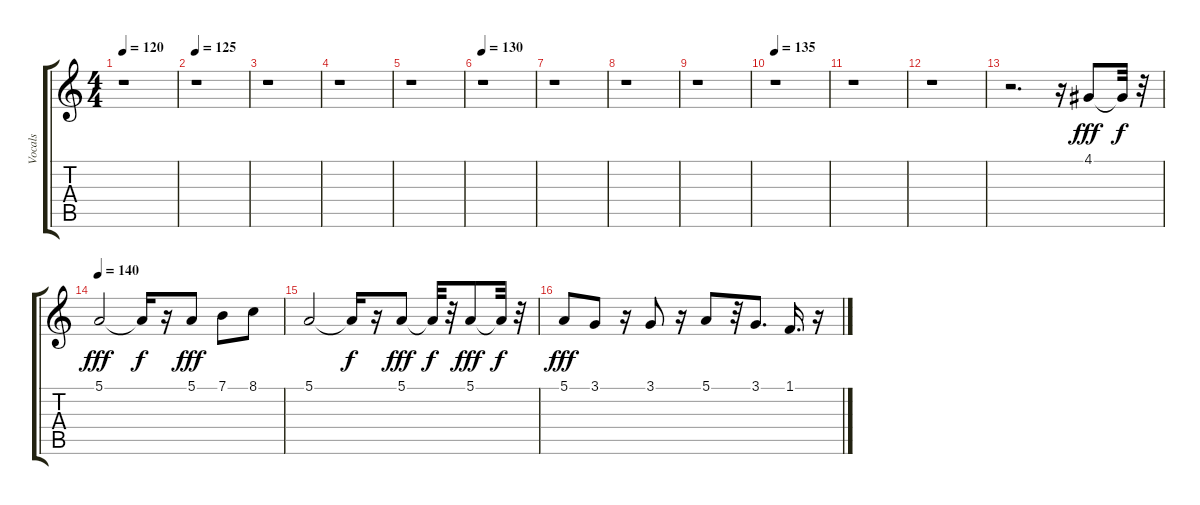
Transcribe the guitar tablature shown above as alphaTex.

\track ("Vocals" "Vocals") {instrument lead6voice}
\staff {score tabs}
\tuning (E4 B3 G3 D3 A2 E2) {hide}
\ts (4 4)
\tempo 120
\clef g2
\ks c
r.1{dy f} |
\tempo 125
r.1 |
r.1 |
r.1 |
r.1 |
\tempo 130
r.1 |
r.1 |
r.1 |
r.1 |
\tempo 135
r.1 |
r.1 |
r.1 |
r.2{d} r.16 4.1.8{dy fff} 4.1{t}.32{dy f} r.32 |
\tempo 140
5.1.2{dy fff} 5.1{t}.16{dy f} r.16 5.1.8{dy fff} 7.1.8 8.1.8 |
5.1.2 5.1{t}.16{dy f} r.16 5.1.8{dy fff} 5.1{t}.32{dy f} r.32 5.1.8{dy fff} 5.1{t}.32{dy f} r.32 |
5.1.8{dy fff} 3.1.8 r.16 3.1.8 r.16 5.1.8 r.32 3.1.8{d} 1.1.16{d} r.16
